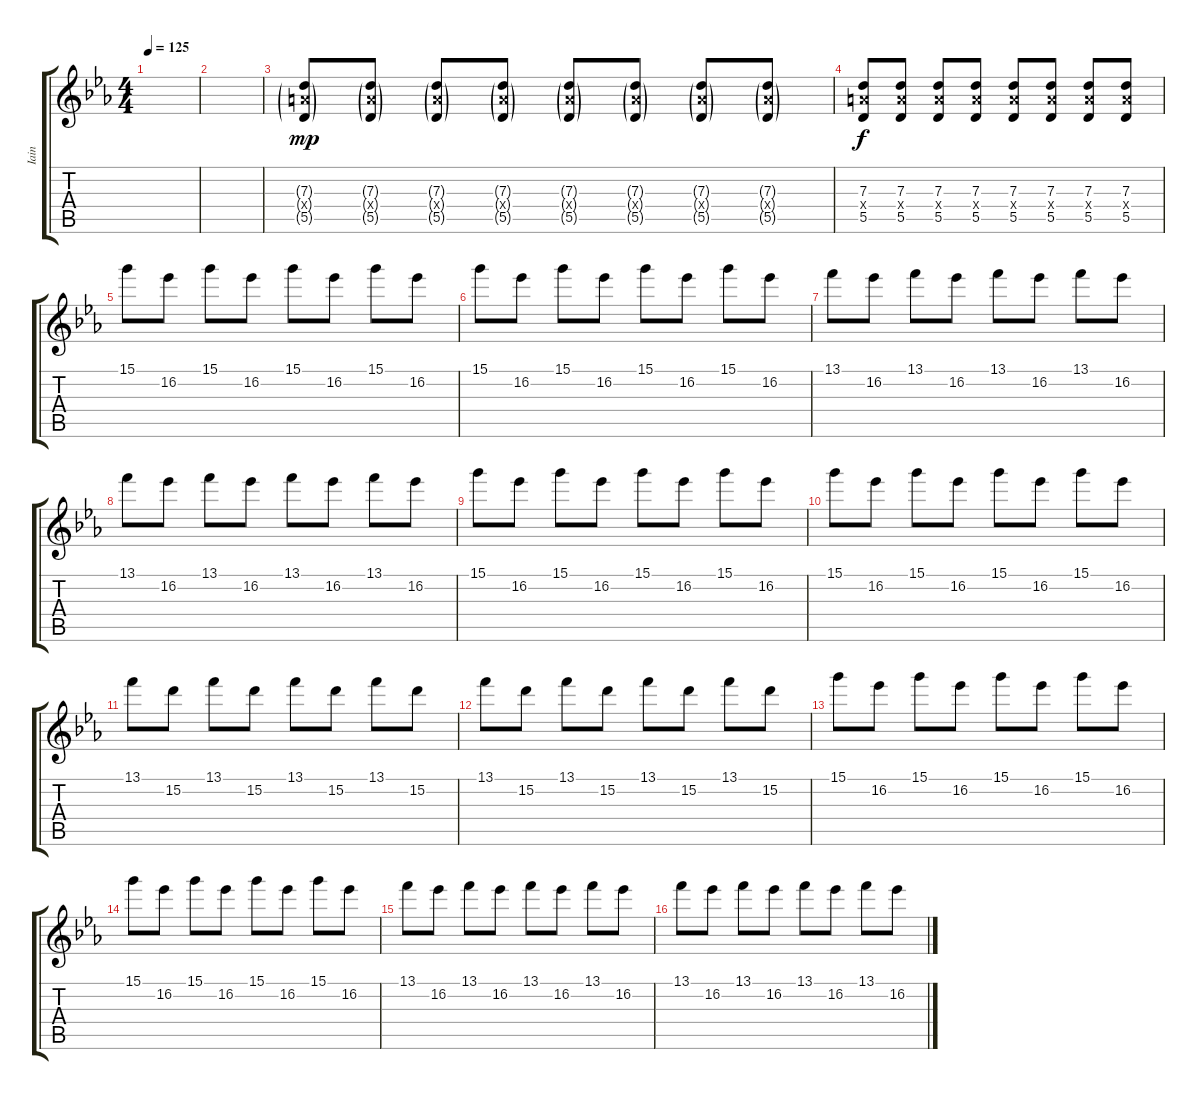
\track ("Iain" "Iain") {instrument distortionguitar}
\staff {score tabs}
\tuning (E4 B3 G3 D3 A2 E2) {hide}
\ts (4 4)
\tempo 125
\clef g2
\ks eb
|
|
(7.3{g} 7.4{g x} 5.5{g}).8{dy mp} (7.3{g} 7.4{g x} 5.5{g}).8 (7.3{g} 7.4{g x} 5.5{g}).8 (7.3{g} 7.4{g x} 5.5{g}).8 (7.3{g} 7.4{g x} 5.5{g}).8 (7.3{g} 7.4{g x} 5.5{g}).8 (7.3{g} 7.4{g x} 5.5{g}).8 (7.3{g} 7.4{g x} 5.5{g}).8 |
(7.3 7.4{x} 5.5).8{dy f} (7.3 7.4{x} 5.5).8 (7.3 7.4{x} 5.5).8 (7.3 7.4{x} 5.5).8 (7.3 7.4{x} 5.5).8 (7.3 7.4{x} 5.5).8 (7.3 7.4{x} 5.5).8 (7.3 7.4{x} 5.5).8 |
15.1.8 16.2.8 15.1.8 16.2.8 15.1.8 16.2.8 15.1.8 16.2.8 |
15.1.8 16.2.8 15.1.8 16.2.8 15.1.8 16.2.8 15.1.8 16.2.8 |
13.1.8 16.2.8 13.1.8 16.2.8 13.1.8 16.2.8 13.1.8 16.2.8 |
13.1.8 16.2.8 13.1.8 16.2.8 13.1.8 16.2.8 13.1.8 16.2.8 |
15.1.8 16.2.8 15.1.8 16.2.8 15.1.8 16.2.8 15.1.8 16.2.8 |
15.1.8 16.2.8 15.1.8 16.2.8 15.1.8 16.2.8 15.1.8 16.2.8 |
13.1.8 15.2.8 13.1.8 15.2.8 13.1.8 15.2.8 13.1.8 15.2.8 |
13.1.8 15.2.8 13.1.8 15.2.8 13.1.8 15.2.8 13.1.8 15.2.8 |
15.1.8 16.2.8 15.1.8 16.2.8 15.1.8 16.2.8 15.1.8 16.2.8 |
15.1.8 16.2.8 15.1.8 16.2.8 15.1.8 16.2.8 15.1.8 16.2.8 |
13.1.8 16.2.8 13.1.8 16.2.8 13.1.8 16.2.8 13.1.8 16.2.8 |
13.1.8 16.2.8 13.1.8 16.2.8 13.1.8 16.2.8 13.1.8 16.2.8
